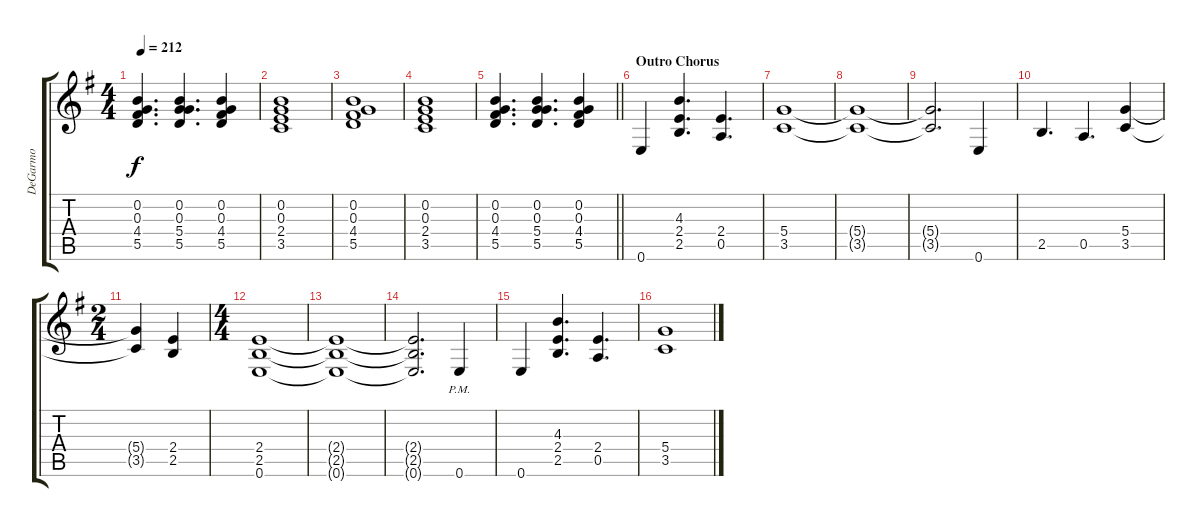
\track ("DeGarmo" "DeGarmo") {instrument distortionguitar}
\staff {score tabs}
\tuning (E4 B3 G3 D3 A2 E2) {hide}
\ts (4 4)
\tempo 212
\clef g2
\ks g
(0.2 0.3 4.4 5.5).4{d dy f} (0.2 0.3 5.4 5.5).4{d} (0.2 0.3 4.4 5.5).4 |
(0.2 0.3 2.4 3.5).1 |
(0.2 0.3 4.4 5.5).1 |
(0.2 0.3 2.4 3.5).1 |
\barLineRight lightlight
(0.2 0.3 4.4 5.5).4{d} (0.2 0.3 5.4 5.5).4{d} (0.2 0.3 4.4 5.5).4 |
\section ("" "Outro Chorus")
0.6.4 (4.3 2.4 2.5).4{d} (2.4 0.5).4{d} |
(5.4 3.5).1 |
(5.4{t} 3.5{t}).1 |
(5.4{t} 3.5{t}).2{d} 0.6.4 |
2.5.4{d} 0.5.4{d} (5.4 3.5).4 |
\ts (2 4)
(5.4{t} 3.5{t}).4 (2.4 2.5).4 |
\ts (4 4)
(2.4 2.5 0.6).1 |
(2.4{t} 2.5{t} 0.6{t}).1 |
(2.4{t} 2.5{t} 0.6{t}).2{d} 0.6{pm}.4 |
0.6.4 (4.3 2.4 2.5).4{d} (2.4 0.5).4{d} |
(5.4 3.5).1
